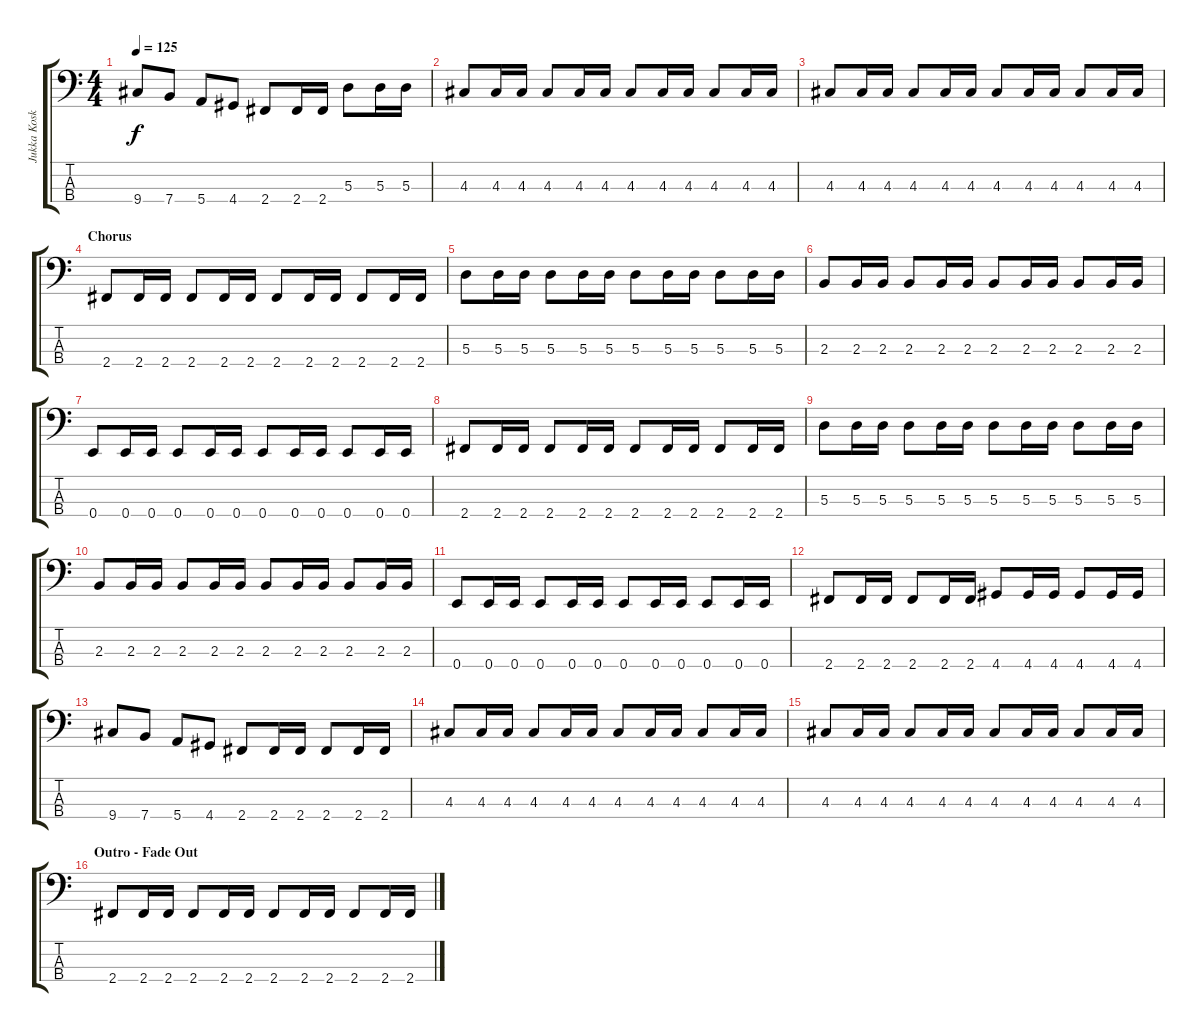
\track ("Jukka Koskinen" "Jukka Kosk") {instrument electricbassfinger}
\staff {score tabs}
\tuning (G2 D2 A1 E1) {hide}
\ts (4 4)
\tempo 125
\clef f4
\ks c
9.4.8{dy f} 7.4.8 5.4.8 4.4.8 2.4.8 2.4.16 2.4.16 5.3.8 5.3.16 5.3.16 |
4.3.8 4.3.16 4.3.16 4.3.8 4.3.16 4.3.16 4.3.8 4.3.16 4.3.16 4.3.8 4.3.16 4.3.16 |
4.3.8 4.3.16 4.3.16 4.3.8 4.3.16 4.3.16 4.3.8 4.3.16 4.3.16 4.3.8 4.3.16 4.3.16 |
\section ("" "Chorus")
2.4.8 2.4.16 2.4.16 2.4.8 2.4.16 2.4.16 2.4.8 2.4.16 2.4.16 2.4.8 2.4.16 2.4.16 |
5.3.8 5.3.16 5.3.16 5.3.8 5.3.16 5.3.16 5.3.8 5.3.16 5.3.16 5.3.8 5.3.16 5.3.16 |
2.3.8 2.3.16 2.3.16 2.3.8 2.3.16 2.3.16 2.3.8 2.3.16 2.3.16 2.3.8 2.3.16 2.3.16 |
0.4.8 0.4.16 0.4.16 0.4.8 0.4.16 0.4.16 0.4.8 0.4.16 0.4.16 0.4.8 0.4.16 0.4.16 |
2.4.8 2.4.16 2.4.16 2.4.8 2.4.16 2.4.16 2.4.8 2.4.16 2.4.16 2.4.8 2.4.16 2.4.16 |
5.3.8 5.3.16 5.3.16 5.3.8 5.3.16 5.3.16 5.3.8 5.3.16 5.3.16 5.3.8 5.3.16 5.3.16 |
2.3.8 2.3.16 2.3.16 2.3.8 2.3.16 2.3.16 2.3.8 2.3.16 2.3.16 2.3.8 2.3.16 2.3.16 |
0.4.8 0.4.16 0.4.16 0.4.8 0.4.16 0.4.16 0.4.8 0.4.16 0.4.16 0.4.8 0.4.16 0.4.16 |
2.4.8 2.4.16 2.4.16 2.4.8 2.4.16 2.4.16 4.4.8 4.4.16 4.4.16 4.4.8 4.4.16 4.4.16 |
9.4.8 7.4.8 5.4.8 4.4.8 2.4.8 2.4.16 2.4.16 2.4.8 2.4.16 2.4.16 |
4.3.8 4.3.16 4.3.16 4.3.8 4.3.16 4.3.16 4.3.8 4.3.16 4.3.16 4.3.8 4.3.16 4.3.16 |
4.3.8 4.3.16 4.3.16 4.3.8 4.3.16 4.3.16 4.3.8 4.3.16 4.3.16 4.3.8 4.3.16 4.3.16 |
\section ("" "Outro - Fade Out")
2.4.8 2.4.16 2.4.16 2.4.8 2.4.16 2.4.16 2.4.8 2.4.16 2.4.16 2.4.8 2.4.16 2.4.16
